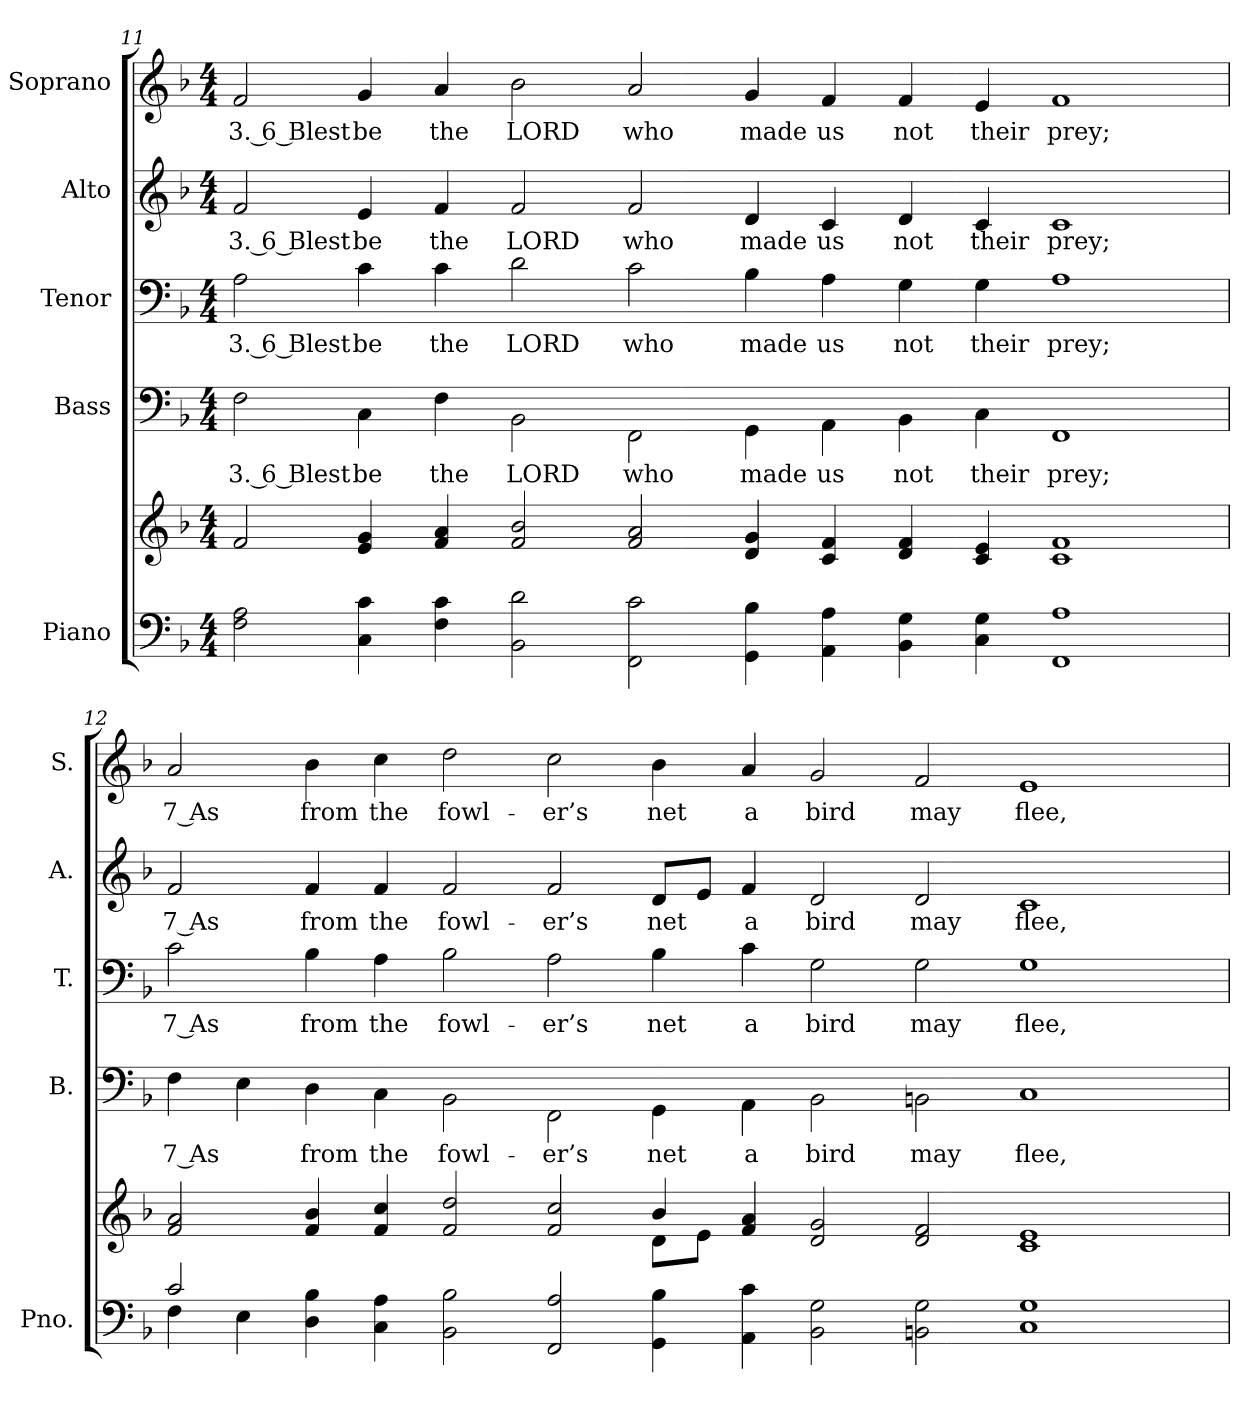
**kern	**kern	**kern	**text	**kern	**text	**kern	**text	**kern	**text
*part5	*part5	*part4	*part4	*part3	*part3	*part2	*part2	*part1	*part1
*staff6	*staff5	*staff4	*staff4	*staff3	*staff3	*staff2	*staff2	*staff1	*staff1
*I"Piano	*	*I"Bass	*	*I"Tenor	*	*I"Alto	*	*I"Soprano	*
*I'Pno.	*	*I'B.	*	*I'T.	*	*I'A.	*	*I'S.	*
!!LO:PB:g=z
*clefF4	*clefG2	*clefF4	*	*clefF4	*	*clefG2	*	*clefG2	*
*k[b-]	*k[b-]	*k[b-]	*	*k[b-]	*	*k[b-]	*	*k[b-]	*
*F:	*F:	*F:	*	*F:	*	*F:	*	*F:	*
*M4/4	*M4/4	*M4/4	*	*M4/4	*	*M4/4	*	*M4/4	*
=11	=11	=11	=11	=11	=11	=11	=11	=11	=11
!	!	!	!LO:LY:b:color=#000000	!	!	!	!	!	!
!	!	!	!	!	!LO:LY:b:color=#000000	!	!	!	!
!	!	!	!	!	!	!	!LO:LY:b:color=#000000	!	!
!	!	!	!	!	!	!	!	!	!LO:LY:b:color=#000000
2Fi\ 2Ai	2fi/	2Fi\	3. 6 Blest	2Ai\	3. 6 Blest	2fi/	3. 6 Blest	2fi/	3. 6 Blest
!	!	!	!LO:LY:b:color=#000000	!	!	!	!	!	!
!	!	!	!	!	!LO:LY:b:color=#000000	!	!	!	!
!	!	!	!	!	!	!	!LO:LY:b:color=#000000	!	!
!	!	!	!	!	!	!	!	!	!LO:LY:b:color=#000000
4Ci\ 4ci	4ei/ 4gi	4Ci\	be	4ci\	be	4ei/	be	4gi/	be
!	!	!	!LO:LY:b:color=#000000	!	!	!	!	!	!
!	!	!	!	!	!LO:LY:b:color=#000000	!	!	!	!
!	!	!	!	!	!	!	!LO:LY:b:color=#000000	!	!
!	!	!	!	!	!	!	!	!	!LO:LY:b:color=#000000
4Fi\ 4ci	4fi/ 4ai	4Fi\	the	4ci\	the	4fi/	the	4ai/	the
!	!	!	!LO:LY:b:color=#000000	!	!	!	!	!	!
!	!	!	!	!	!LO:LY:b:color=#000000	!	!	!	!
!	!	!	!	!	!	!	!LO:LY:b:color=#000000	!	!
!	!	!	!	!	!	!	!	!	!LO:LY:b:color=#000000
2BB-i\ 2di	2fi/ 2b-i	2BB-i\	LORD	2di\	LORD	2fi/	LORD	2b-i\	LORD
!	!	!	!LO:LY:b:color=#000000	!	!	!	!	!	!
!	!	!	!	!	!LO:LY:b:color=#000000	!	!	!	!
!	!	!	!	!	!	!	!LO:LY:b:color=#000000	!	!
!	!	!	!	!	!	!	!	!	!LO:LY:b:color=#000000
2FFi\ 2ci	2fi/ 2ai	2FFi\	who	2ci\	who	2fi/	who	2ai/	who
!	!	!	!LO:LY:b:color=#000000	!	!	!	!	!	!
!	!	!	!	!	!LO:LY:b:color=#000000	!	!	!	!
!	!	!	!	!	!	!	!LO:LY:b:color=#000000	!	!
!	!	!	!	!	!	!	!	!	!LO:LY:b:color=#000000
4GGi\ 4B-i	4di/ 4gi	4GGi\	made	4B-i\	made	4di/	made	4gi/	made
!	!	!	!LO:LY:b:color=#000000	!	!	!	!	!	!
!	!	!	!	!	!LO:LY:b:color=#000000	!	!	!	!
!	!	!	!	!	!	!	!LO:LY:b:color=#000000	!	!
!	!	!	!	!	!	!	!	!	!LO:LY:b:color=#000000
4AAi\ 4Ai	4ci/ 4fi	4AAi\	us	4Ai\	us	4ci/	us	4fi/	us
!	!	!	!LO:LY:b:color=#000000	!	!	!	!	!	!
!	!	!	!	!	!LO:LY:b:color=#000000	!	!	!	!
!	!	!	!	!	!	!	!LO:LY:b:color=#000000	!	!
!	!	!	!	!	!	!	!	!	!LO:LY:b:color=#000000
4BB-i\ 4Gi	4di/ 4fi	4BB-i\	not	4Gi\	not	4di/	not	4fi/	not
!	!	!	!LO:LY:b:color=#000000	!	!	!	!	!	!
!	!	!	!	!	!LO:LY:b:color=#000000	!	!	!	!
!	!	!	!	!	!	!	!LO:LY:b:color=#000000	!	!
!	!	!	!	!	!	!	!	!	!LO:LY:b:color=#000000
4Ci\ 4Gi	4ci/ 4ei	4Ci\	their	4Gi\	their	4ci/	their	4ei/	their
!	!	!	!LO:LY:b:color=#000000	!	!	!	!	!	!
!	!	!	!	!	!LO:LY:b:color=#000000	!	!	!	!
!	!	!	!	!	!	!	!LO:LY:b:color=#000000	!	!
!	!	!	!	!	!	!	!	!	!LO:LY:b:color=#000000
1FFi 1Ai	1ci 1fi	1FFi	prey;	1Ai	prey;	1ci	prey;	1fi	prey;
!!LO:PB:g=z
=12	=12	=12	=12	=12	=12	=12	=12	=12	=12
*^	*^	*	*	*	*	*	*	*	*
!	!	!	!	!	!LO:LY:b:color=#000000	!	!	!	!	!	!
!	!	!	!	!	!	!	!LO:LY:b:color=#000000	!	!	!	!
!	!	!	!	!	!	!	!	!	!LO:LY:b:color=#000000	!	!
!	!	!	!	!	!	!	!	!	!	!	!LO:LY:b:color=#000000
2ci/	4Fi\	2fi/ 2ai	1ryy	4Fi\	7 As	2ci\	7 As	2fi/	7 As	2ai/	7 As
.	4Ei\	.	.	4Ei\	.	.	.	.	.	.	.
!	!	!	!	!	!LO:LY:b:color=#000000	!	!	!	!	!	!
!	!	!	!	!	!	!	!LO:LY:b:color=#000000	!	!	!	!
!	!	!	!	!	!	!	!	!	!LO:LY:b:color=#000000	!	!
!	!	!	!	!	!	!	!	!	!	!	!LO:LY:b:color=#000000
4Di\ 4B-i	2ryy	4fi/ 4b-i	.	4Di\	from	4B-i\	from	4fi/	from	4b-i\	from
!	!	!	!	!	!LO:LY:b:color=#000000	!	!	!	!	!	!
!	!	!	!	!	!	!	!LO:LY:b:color=#000000	!	!	!	!
!	!	!	!	!	!	!	!	!	!LO:LY:b:color=#000000	!	!
!	!	!	!	!	!	!	!	!	!	!	!LO:LY:b:color=#000000
4Ci\ 4Ai	.	4fi/ 4cci	.	4Ci\	the	4Ai\	the	4fi/	the	4cci\	the
!	!	!	!	!	!LO:LY:b:color=#000000	!	!	!	!	!	!
!	!	!	!	!	!	!	!LO:LY:b:color=#000000	!	!	!	!
!	!	!	!	!	!	!	!	!	!LO:LY:b:color=#000000	!	!
!	!	!	!	!	!	!	!	!	!	!	!LO:LY:b:color=#000000
2BB-i\ 2B-i	1ryy	2fi/ 2ddi	1ryy	2BB-i\	fowl-	2B-i\	fowl-	2fi/	fowl-	2ddi\	fowl-
!	!	!	!	!	!LO:LY:b:color=#000000	!	!	!	!	!	!
!	!	!	!	!	!	!	!LO:LY:b:color=#000000	!	!	!	!
!	!	!	!	!	!	!	!	!	!LO:LY:b:color=#000000	!	!
!	!	!	!	!	!	!	!	!	!	!	!LO:LY:b:color=#000000
2FFi/ 2Ai	.	2fi/ 2cci	.	2FFi\	-er’s	2Ai\	-er’s	2fi/	-er’s	2cci\	-er’s
!	!	!	!	!	!LO:LY:b:color=#000000	!	!	!	!	!	!
!	!	!	!	!	!	!	!LO:LY:b:color=#000000	!	!	!	!
!	!	!	!	!	!	!	!	!	!LO:LY:b:color=#000000	!	!
!	!	!	!	!	!	!	!	!	!	!	!LO:LY:b:color=#000000
4GGi\ 4B-i	1ryy	4b-i/	8di\L	4GGi\	net	4B-i\	net	8di/L	net	4b-i\	net
.	.	.	8ei\J	.	.	.	.	8ei/J	.	.	.
!	!	!	!	!	!LO:LY:b:color=#000000	!	!	!	!	!	!
!	!	!	!	!	!	!	!LO:LY:b:color=#000000	!	!	!	!
!	!	!	!	!	!	!	!	!	!LO:LY:b:color=#000000	!	!
!	!	!	!	!	!	!	!	!	!	!	!LO:LY:b:color=#000000
4AAi\ 4ci	.	4fi/ 4ai	4ryy	4AAi\	a	4ci\	a	4fi/	a	4ai/	a
!	!	!	!	!	!LO:LY:b:color=#000000	!	!	!	!	!	!
!	!	!	!	!	!	!	!LO:LY:b:color=#000000	!	!	!	!
!	!	!	!	!	!	!	!	!	!LO:LY:b:color=#000000	!	!
!	!	!	!	!	!	!	!	!	!	!	!LO:LY:b:color=#000000
2BB-i\ 2Gi	.	2di/ 2gi	2ryy	2BB-i\	bird	2Gi\	bird	2di/	bird	2gi/	bird
!	!	!	!	!	!LO:LY:b:color=#000000	!	!	!	!	!	!
!	!	!	!	!	!	!	!LO:LY:b:color=#000000	!	!	!	!
!	!	!	!	!	!	!	!	!	!LO:LY:b:color=#000000	!	!
!	!	!	!	!	!	!	!	!	!	!	!LO:LY:b:color=#000000
2BBni\ 2Gi	1ryy	2di/ 2fi	1ryy	2BBni\	may	2Gi\	may	2di/	may	2fi/	may
!	!	!	!	!	!LO:LY:b:color=#000000	!	!	!	!	!	!
!	!	!	!	!	!	!	!LO:LY:b:color=#000000	!	!	!	!
!	!	!	!	!	!	!	!	!	!LO:LY:b:color=#000000	!	!
!	!	!	!	!	!	!	!	!	!	!	!LO:LY:b:color=#000000
1Ci 1Gi	.	1ci 1ei	.	1Ci	flee,	1Gi	flee,	1ci	flee,	1ei	flee,
.	2ryy	.	2ryy	.	.	.	.	.	.	.	.
*v	*v	*	*	*	*	*	*	*	*	*	*
*	*v	*v	*	*	*	*	*	*	*	*
=	=	=	=	=	=	=	=	=	=
*-	*-	*-	*-	*-	*-	*-	*-	*-	*-
